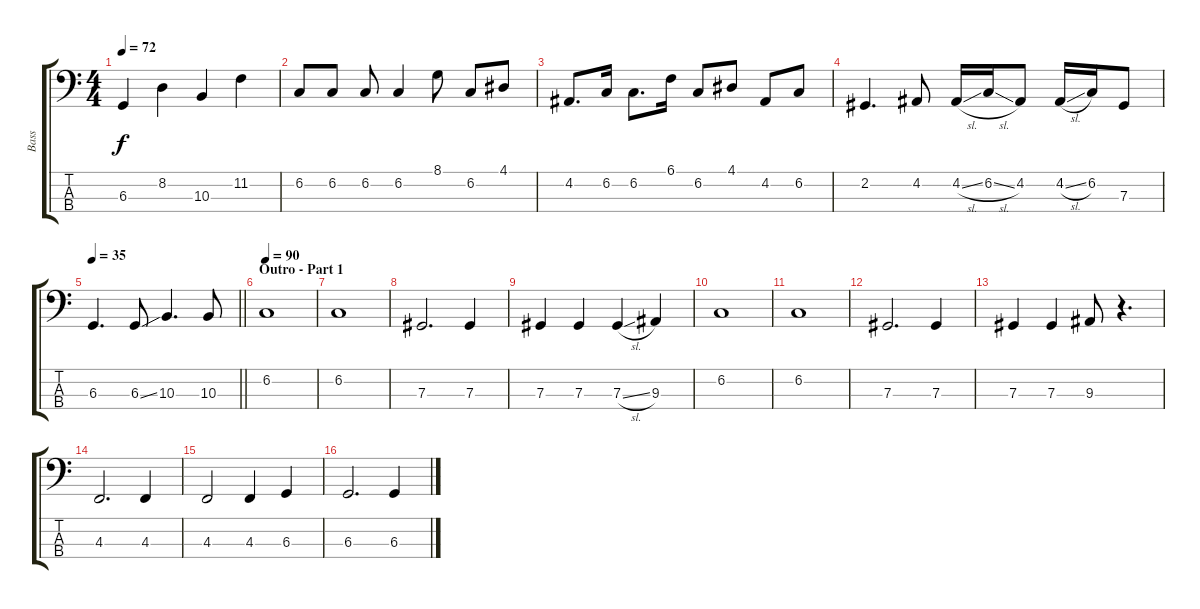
\track ("Bass" "Bass") {instrument electricbasspick}
\staff {score tabs}
\tuning (B1 Gb1 Db1 Ab0) {hide}
\ts (4 4)
\tempo 72
\clef f4
\ks c
6.3.4{dy f} 8.2.4 10.3.4 11.2.4 |
6.2.8 6.2.8 6.2.8 6.2.4 8.1.8 6.2.8 4.1.8 |
4.2.8{d} 6.2.16 6.2.8{d} 6.1.16 6.2.8 4.1.8 4.2.8 6.2.8 |
2.2.4{d} 4.2.8 4.2{sl}.16 6.2{sl}.16 4.2.8 4.2{sl}.16 6.2.16 7.3.8 |
\tempo 35
\barLineRight lightlight
6.3.4{d} 6.3{ss}.8 10.3.4{d} 10.3.8 |
\section ("" "Outro - Part 1")
\tempo 90
6.2.1 |
6.2.1 |
7.3.2{d} 7.3.4 |
7.3.4 7.3.4 7.3{sl}.4 9.3.4 |
6.2.1 |
6.2.1 |
7.3.2{d} 7.3.4 |
7.3.4 7.3.4 9.3.8 r.4{d} |
4.3.2{d} 4.3.4 |
4.3.2 4.3.4 6.3.4 |
6.3.2{d} 6.3.4
